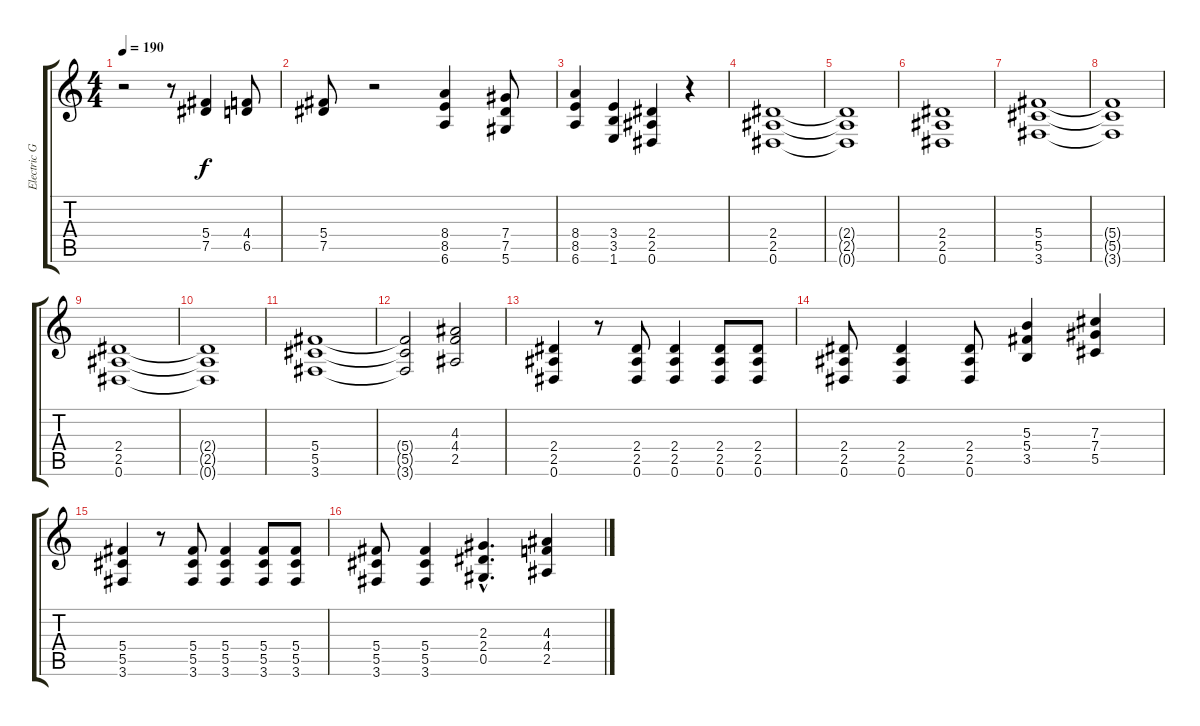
\track ("Electric Guitar 1" "Electric G") {instrument distortionguitar}
\staff {score tabs}
\tuning (Eb4 Bb3 Gb3 Db3 Ab2 Eb2) {hide}
\ts (4 4)
\tempo 190
\clef g2
\ks c
r.2{dy f} r.8 (5.4 7.5).4 (4.4 6.5).8 |
(5.4 7.5).8 r.2 (8.4 8.5 6.6).4 (7.4 7.5 5.6).8 |
(8.4 8.5 6.6).4 (3.4 3.5 1.6).4 (2.4 2.5 0.6).4 r.4 |
(2.4 2.5 0.6).1 |
(2.4{t} 2.5{t} 0.6{t}).1 |
(2.4 2.5 0.6).1 |
(5.4 5.5 3.6).1 |
(5.4{t} 5.5{t} 3.6{t}).1 |
(2.4 2.5 0.6).1 |
(2.4{t} 2.5{t} 0.6{t}).1 |
(5.4 5.5 3.6).1 |
(5.4{t} 5.5{t} 3.6{t}).2 (4.3 4.4 2.5).2 |
(2.4 2.5 0.6).4 r.8 (2.4 2.5 0.6).8 (2.4 2.5 0.6).4 (2.4 2.5 0.6).8 (2.4 2.5 0.6).8 |
(2.4 2.5 0.6).8 (2.4 2.5 0.6).4 (2.4 2.5 0.6).8 (5.3 5.4 3.5).4 (7.3 7.4 5.5).4 |
(5.4 5.5 3.6).4 r.8 (5.4 5.5 3.6).8 (5.4 5.5 3.6).4 (5.4 5.5 3.6).8 (5.4 5.5 3.6).8 |
(5.4 5.5 3.6).8 (5.4 5.5 3.6).4 (2.3{hac} 2.4{hac} 0.5{hac}).4{d} (4.3 4.4 2.5).4
